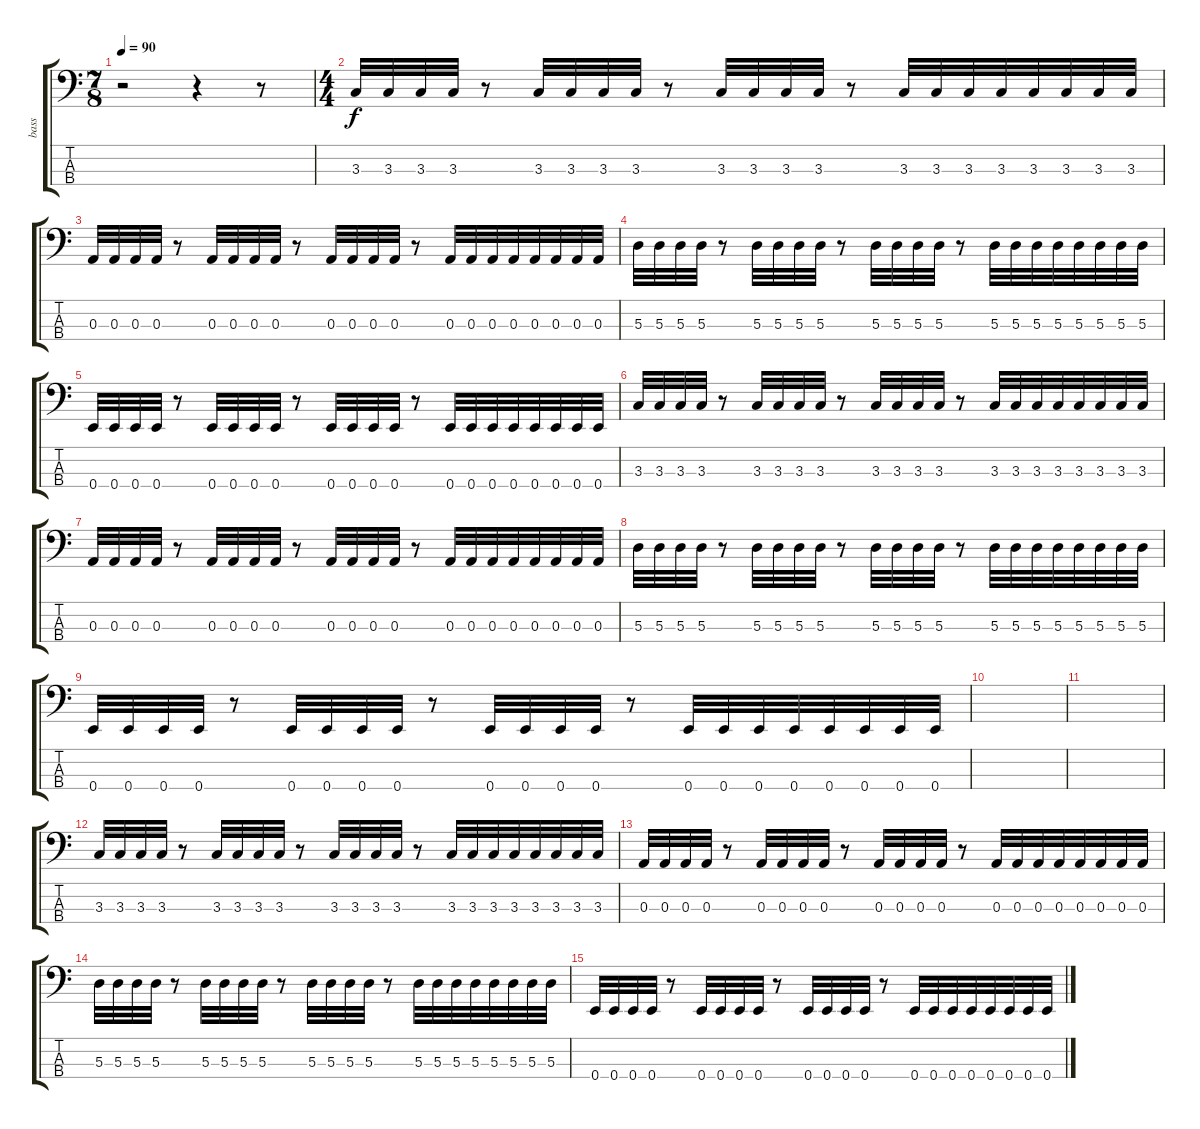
\track ("bass" "bass") {instrument electricbasspick}
\staff {score tabs}
\tuning (G2 D2 A1 E1) {hide}
\ts (7 8)
\tempo 90
\clef f4
\ks c
r.2{dy f} r.4 r.8 |
\ts (4 4)
3.3.32 3.3.32 3.3.32 3.3.32 r.8 3.3.32 3.3.32 3.3.32 3.3.32 r.8 3.3.32 3.3.32 3.3.32 3.3.32 r.8 3.3.32 3.3.32 3.3.32 3.3.32 3.3.32 3.3.32 3.3.32 3.3.32 |
0.3.32 0.3.32 0.3.32 0.3.32 r.8 0.3.32 0.3.32 0.3.32 0.3.32 r.8 0.3.32 0.3.32 0.3.32 0.3.32 r.8 0.3.32 0.3.32 0.3.32 0.3.32 0.3.32 0.3.32 0.3.32 0.3.32 |
5.3.32 5.3.32 5.3.32 5.3.32 r.8 5.3.32 5.3.32 5.3.32 5.3.32 r.8 5.3.32 5.3.32 5.3.32 5.3.32 r.8 5.3.32 5.3.32 5.3.32 5.3.32 5.3.32 5.3.32 5.3.32 5.3.32 |
0.4.32 0.4.32 0.4.32 0.4.32 r.8 0.4.32 0.4.32 0.4.32 0.4.32 r.8 0.4.32 0.4.32 0.4.32 0.4.32 r.8 0.4.32 0.4.32 0.4.32 0.4.32 0.4.32 0.4.32 0.4.32 0.4.32 |
3.3.32 3.3.32 3.3.32 3.3.32 r.8 3.3.32 3.3.32 3.3.32 3.3.32 r.8 3.3.32 3.3.32 3.3.32 3.3.32 r.8 3.3.32 3.3.32 3.3.32 3.3.32 3.3.32 3.3.32 3.3.32 3.3.32 |
0.3.32 0.3.32 0.3.32 0.3.32 r.8 0.3.32 0.3.32 0.3.32 0.3.32 r.8 0.3.32 0.3.32 0.3.32 0.3.32 r.8 0.3.32 0.3.32 0.3.32 0.3.32 0.3.32 0.3.32 0.3.32 0.3.32 |
5.3.32 5.3.32 5.3.32 5.3.32 r.8 5.3.32 5.3.32 5.3.32 5.3.32 r.8 5.3.32 5.3.32 5.3.32 5.3.32 r.8 5.3.32 5.3.32 5.3.32 5.3.32 5.3.32 5.3.32 5.3.32 5.3.32 |
0.4.32 0.4.32 0.4.32 0.4.32 r.8 0.4.32 0.4.32 0.4.32 0.4.32 r.8 0.4.32 0.4.32 0.4.32 0.4.32 r.8 0.4.32 0.4.32 0.4.32 0.4.32 0.4.32 0.4.32 0.4.32 0.4.32 |
|
|
3.3.32 3.3.32 3.3.32 3.3.32 r.8 3.3.32 3.3.32 3.3.32 3.3.32 r.8 3.3.32 3.3.32 3.3.32 3.3.32 r.8 3.3.32 3.3.32 3.3.32 3.3.32 3.3.32 3.3.32 3.3.32 3.3.32 |
0.3.32 0.3.32 0.3.32 0.3.32 r.8 0.3.32 0.3.32 0.3.32 0.3.32 r.8 0.3.32 0.3.32 0.3.32 0.3.32 r.8 0.3.32 0.3.32 0.3.32 0.3.32 0.3.32 0.3.32 0.3.32 0.3.32 |
5.3.32 5.3.32 5.3.32 5.3.32 r.8 5.3.32 5.3.32 5.3.32 5.3.32 r.8 5.3.32 5.3.32 5.3.32 5.3.32 r.8 5.3.32 5.3.32 5.3.32 5.3.32 5.3.32 5.3.32 5.3.32 5.3.32 |
0.4.32 0.4.32 0.4.32 0.4.32 r.8 0.4.32 0.4.32 0.4.32 0.4.32 r.8 0.4.32 0.4.32 0.4.32 0.4.32 r.8 0.4.32 0.4.32 0.4.32 0.4.32 0.4.32 0.4.32 0.4.32 0.4.32
